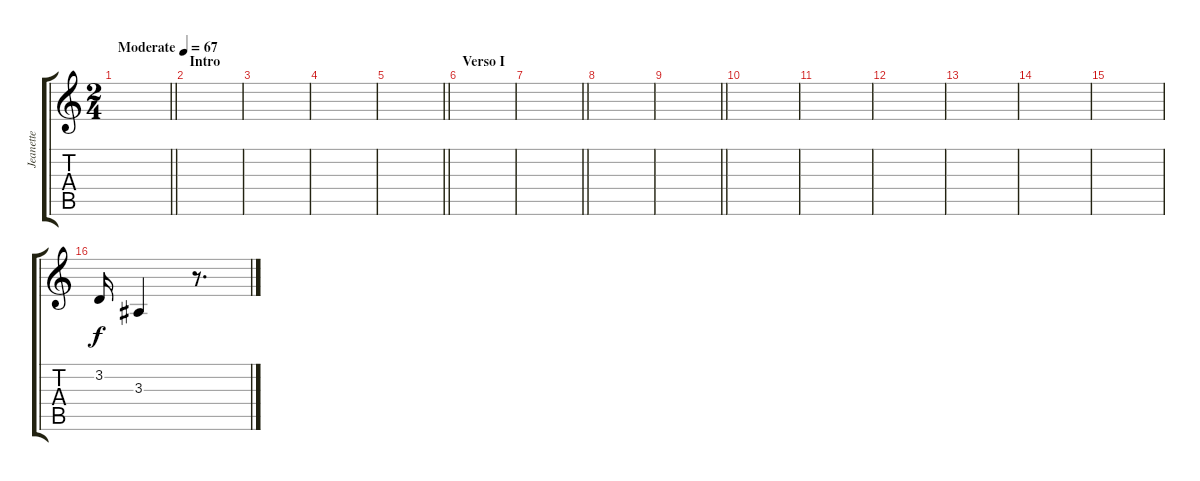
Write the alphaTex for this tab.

\track ("Jeanette" "Jeanette") {instrument violin}
\staff {score tabs}
\tuning (E4 B3 G3 D3 A2 E2) {hide}
\ts (2 4)
\tempo (67 "Moderate")
\clef g2
\barLineRight lightlight
\ks c
|
\section ("" "Intro")
|
|
|
\barLineRight lightlight
|
\section ("" "Verso I ")
|
\barLineRight lightlight
|
|
\barLineRight lightlight
|
|
|
|
|
|
|
3.2.16 3.3.4 r.8{d}
